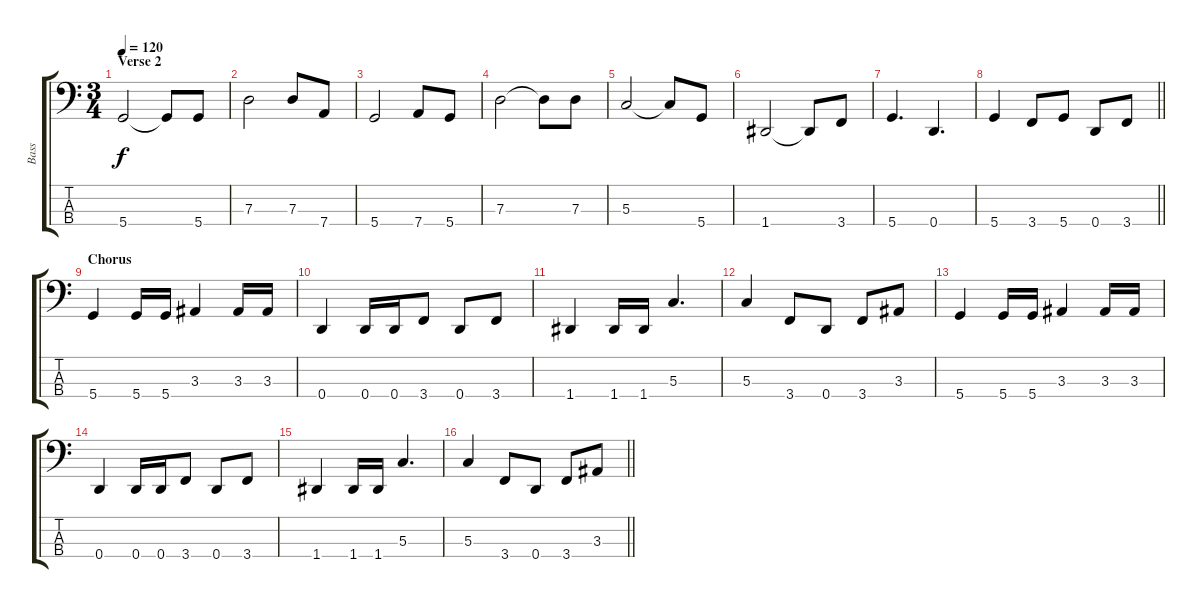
\track ("Bass" "Bass") {instrument electricbassfinger}
\staff {score tabs}
\tuning (F2 C2 G1 D1) {hide}
\ts (3 4)
\section ("" "Verse 2")
\tempo 120
\clef f4
\ks c
5.4.2{dy f} 5.4{t}.8 5.4.8 |
7.3.2 7.3.8 7.4.8 |
5.4.2 7.4.8 5.4.8 |
7.3.2 7.3{t}.8 7.3.8 |
5.3.2 5.3{t}.8 5.4.8 |
1.4.2 1.4{t}.8 3.4.8 |
5.4.4{d} 0.4.4{d} |
\barLineRight lightlight
5.4.4 3.4.8 5.4.8 0.4.8 3.4.8 |
\section ("" "Chorus")
5.4.4 5.4.16 5.4.16 3.3.4 3.3.16 3.3.16 |
0.4.4 0.4.16 0.4.16 3.4.8 0.4.8 3.4.8 |
1.4.4 1.4.16 1.4.16 5.3.4{d} |
5.3.4 3.4.8 0.4.8 3.4.8 3.3.8 |
5.4.4 5.4.16 5.4.16 3.3.4 3.3.16 3.3.16 |
0.4.4 0.4.16 0.4.16 3.4.8 0.4.8 3.4.8 |
1.4.4 1.4.16 1.4.16 5.3.4{d} |
\barLineRight lightlight
5.3.4 3.4.8 0.4.8 3.4.8 3.3.8
